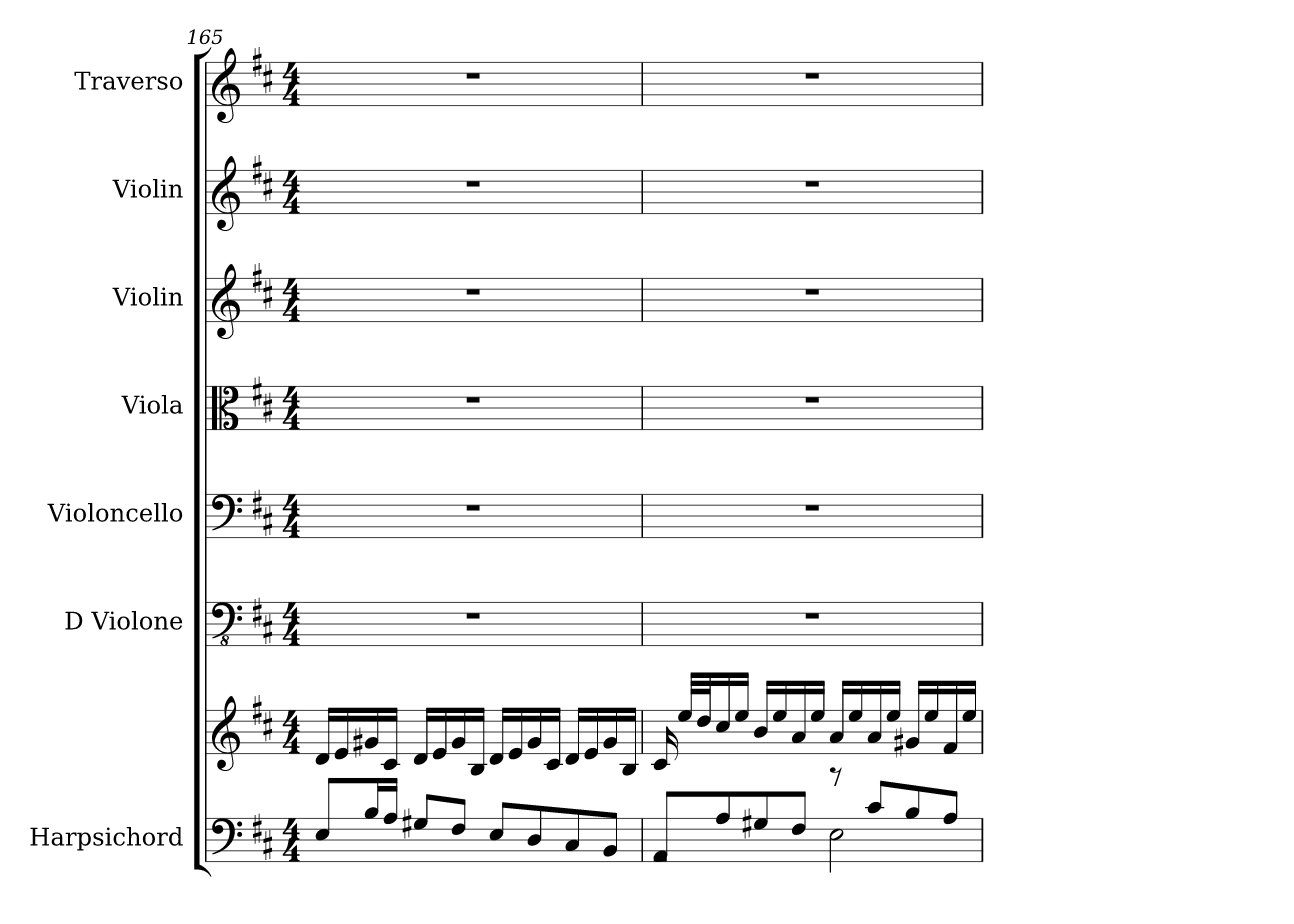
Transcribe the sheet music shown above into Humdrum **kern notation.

**kern	**kern	**kern	**kern	**kern	**kern	**kern	**kern
*part7	*part7	*part6	*part5	*part4	*part3	*part2	*part1
*staff8	*staff7	*staff6	*staff5	*staff4	*staff3	*staff2	*staff1
*I"Harpsichord	*	*I"D Violone	*I"Violoncello	*I"Viola	*I"Violin	*I"Violin	*I"Traverso
*I'Hch.	*	*I'D Vne.	*I'Vc.	*I'Vla.	*I'Vln.	*I'Vln.	*I'Trv.
*clefF4	*clefG2	*clefFv4	*clefF4	*clefC3	*clefG2	*clefG2	*clefG2
*	*	*ITrd7c12	*	*	*	*	*
*k[f#c#]	*k[f#c#]	*k[f#c#]	*k[f#c#]	*k[f#c#]	*k[f#c#]	*k[f#c#]	*k[f#c#]
*M4/4	*M4/4	*M4/4	*M4/4	*M4/4	*M4/4	*M4/4	*M4/4
=165	=165	=165	=165	=165	=165	=165	=165
8E/L	16d/LL	1r	1r	1r	1r	1r	1r
.	16e/	.	.	.	.	.	.
16B/L	16g#X/	.	.	.	.	.	.
16A/JJ	16c#/JJ	.	.	.	.	.	.
8G#X/L	16d/LL	.	.	.	.	.	.
.	16e/	.	.	.	.	.	.
8F#/J	16g#/	.	.	.	.	.	.
.	16B/JJ	.	.	.	.	.	.
8E/L	16d/LL	.	.	.	.	.	.
.	16e/	.	.	.	.	.	.
8D/	16g#/	.	.	.	.	.	.
.	16c#/JJ	.	.	.	.	.	.
8C#/	16d/LL	.	.	.	.	.	.
.	16e/	.	.	.	.	.	.
8BB/J	16g#/	.	.	.	.	.	.
.	16B/JJ	.	.	.	.	.	.
!!LO:PB:g=z
=166	=166	=166	=166	=166	=166	=166	=166
*^	*	*	*	*	*	*	*
8AA/L	2rGG	16c#/	1r	1r	1r	1r	1r	1r
.	.	32ee/LLL	.	.	.	.	.	.
.	.	32dd/J	.	.	.	.	.	.
8A/	.	16cc#/	.	.	.	.	.	.
.	.	16ee/JJ	.	.	.	.	.	.
8G#X/	.	16b/LL	.	.	.	.	.	.
.	.	16ee/	.	.	.	.	.	.
8F#/J	.	16a/	.	.	.	.	.	.
.	.	16ee/JJ	.	.	.	.	.	.
2E\	8rb	16a/LL	.	.	.	.	.	.
.	.	16ee/	.	.	.	.	.	.
.	8c#/L	16a/	.	.	.	.	.	.
.	.	16ee/JJ	.	.	.	.	.	.
.	8B/	16g#X/LL	.	.	.	.	.	.
.	.	16ee/	.	.	.	.	.	.
.	8A/J	16f#/	.	.	.	.	.	.
.	.	16ee/JJ	.	.	.	.	.	.
*v	*v	*	*	*	*	*	*	*
=	=	=	=	=	=	=	=
*-	*-	*-	*-	*-	*-	*-	*-
